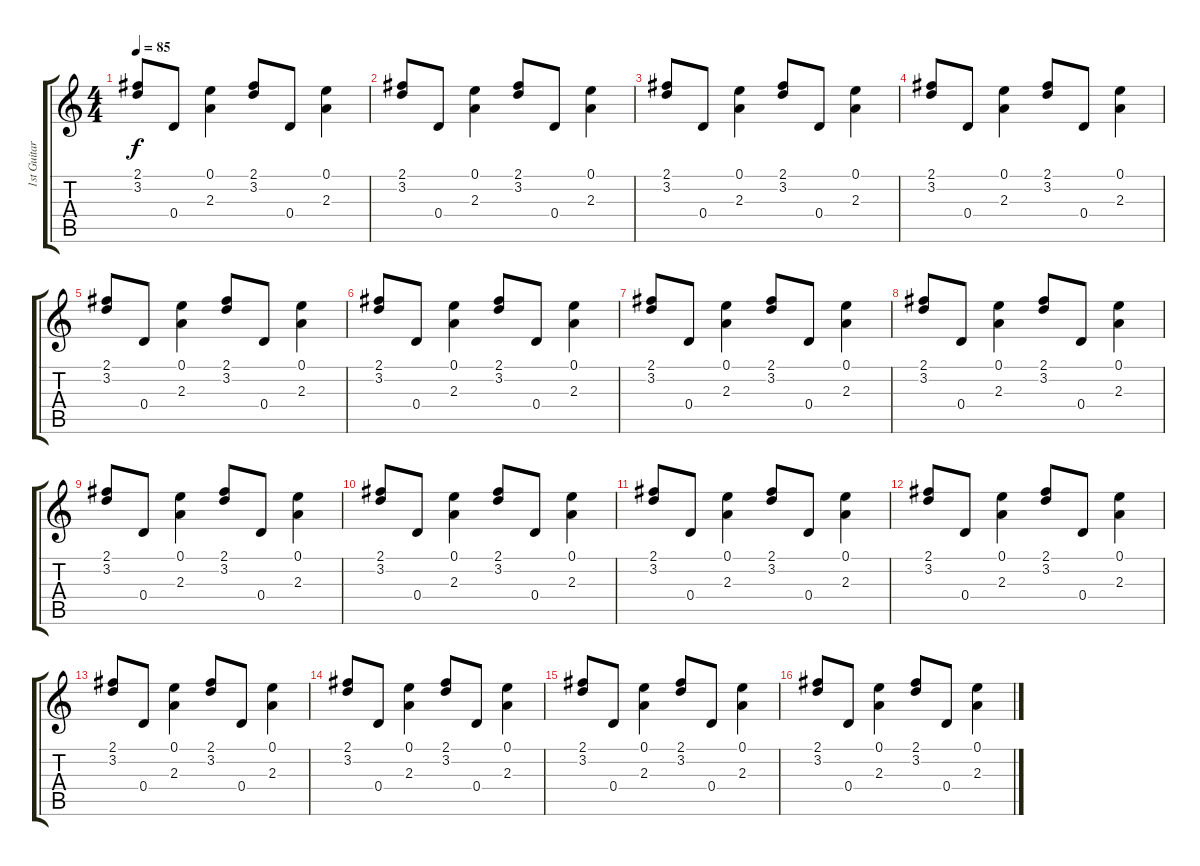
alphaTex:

\track ("1st Guitar" "1st Guitar") {instrument acousticguitarsteel}
\staff {score tabs}
\tuning (E4 B3 G3 D3 A2 D2) {hide}
\ts (4 4)
\tempo 85
\clef g2
\ks c
(2.1 3.2).8{dy f} 0.4.8 (0.1 2.3).4 (2.1 3.2).8 0.4.8 (0.1 2.3).4 |
(2.1 3.2).8 0.4.8 (0.1 2.3).4 (2.1 3.2).8 0.4.8 (0.1 2.3).4 |
(2.1 3.2).8 0.4.8 (0.1 2.3).4 (2.1 3.2).8 0.4.8 (0.1 2.3).4 |
(2.1 3.2).8 0.4.8 (0.1 2.3).4 (2.1 3.2).8 0.4.8 (0.1 2.3).4 |
(2.1 3.2).8 0.4.8 (0.1 2.3).4 (2.1 3.2).8 0.4.8 (0.1 2.3).4 |
(2.1 3.2).8 0.4.8 (0.1 2.3).4 (2.1 3.2).8 0.4.8 (0.1 2.3).4 |
(2.1 3.2).8 0.4.8 (0.1 2.3).4 (2.1 3.2).8 0.4.8 (0.1 2.3).4 |
(2.1 3.2).8 0.4.8 (0.1 2.3).4 (2.1 3.2).8 0.4.8 (0.1 2.3).4 |
(2.1 3.2).8 0.4.8 (0.1 2.3).4 (2.1 3.2).8 0.4.8 (0.1 2.3).4 |
(2.1 3.2).8 0.4.8 (0.1 2.3).4 (2.1 3.2).8 0.4.8 (0.1 2.3).4 |
(2.1 3.2).8 0.4.8 (0.1 2.3).4 (2.1 3.2).8 0.4.8 (0.1 2.3).4 |
(2.1 3.2).8 0.4.8 (0.1 2.3).4 (2.1 3.2).8 0.4.8 (0.1 2.3).4 |
(2.1 3.2).8 0.4.8 (0.1 2.3).4 (2.1 3.2).8 0.4.8 (0.1 2.3).4 |
(2.1 3.2).8 0.4.8 (0.1 2.3).4 (2.1 3.2).8 0.4.8 (0.1 2.3).4 |
(2.1 3.2).8 0.4.8 (0.1 2.3).4 (2.1 3.2).8 0.4.8 (0.1 2.3).4 |
(2.1 3.2).8 0.4.8 (0.1 2.3).4 (2.1 3.2).8 0.4.8 (0.1 2.3).4
